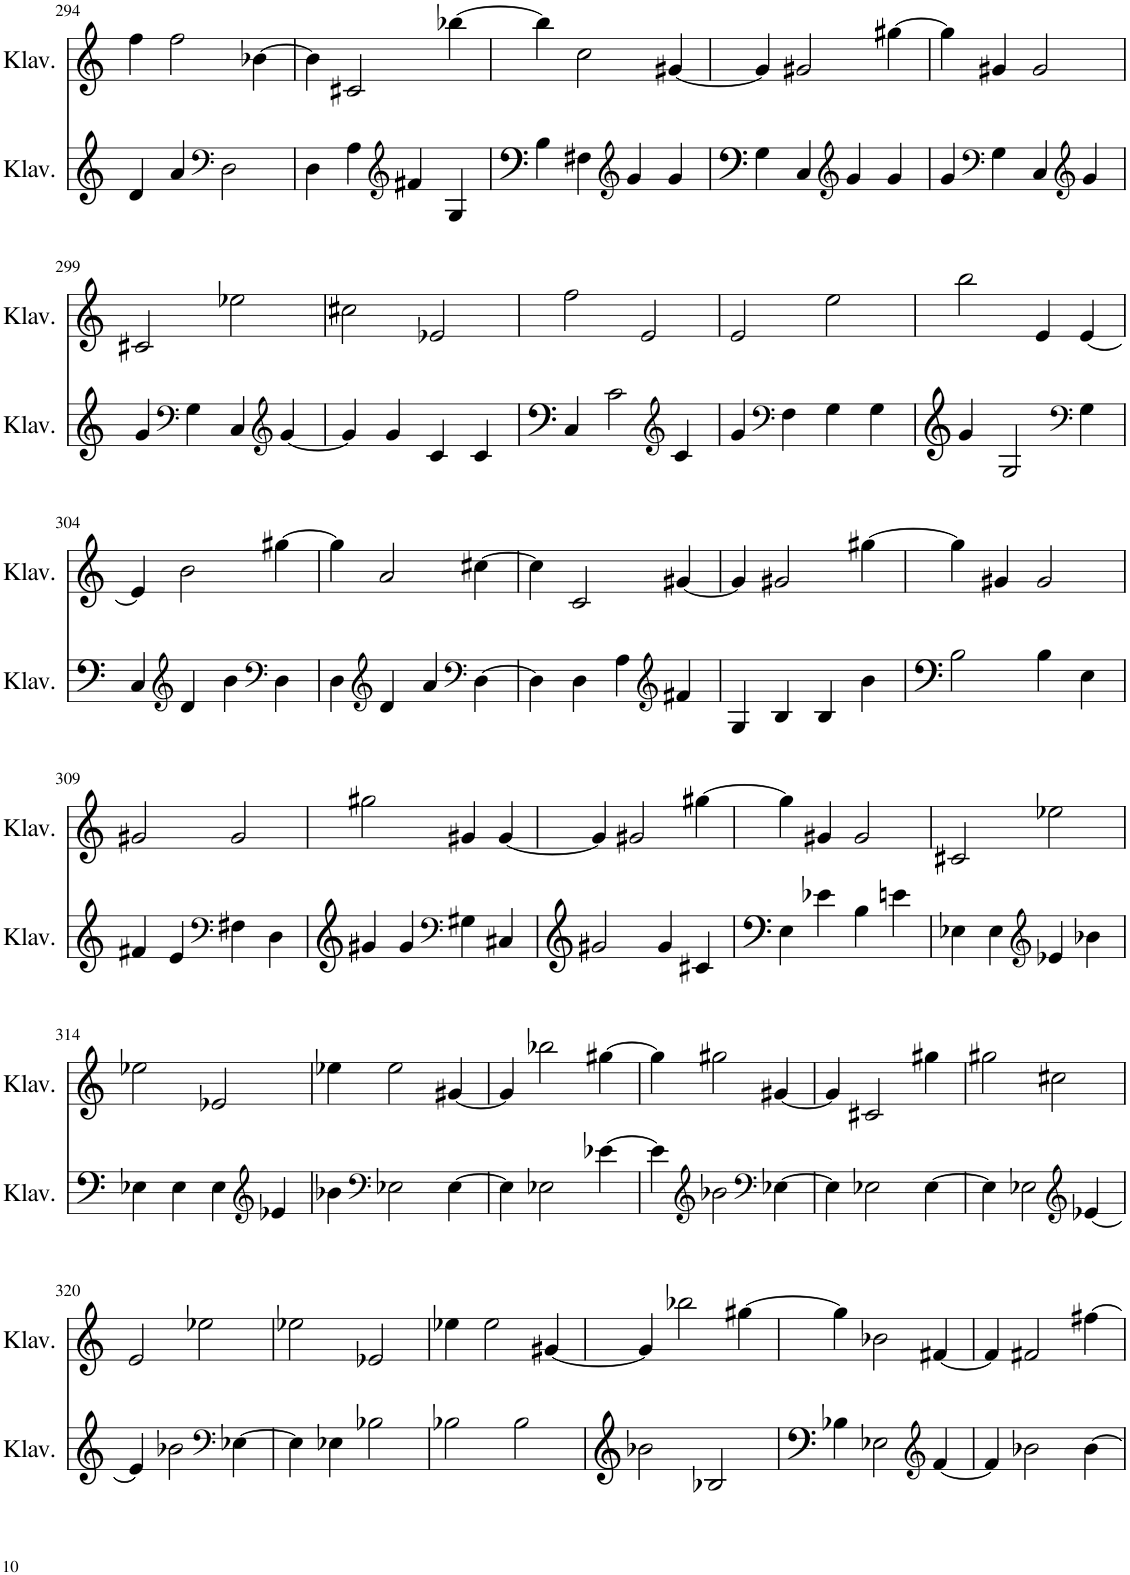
**kern	**kern
*part2	*part1
*staff2	*staff1
*I"Klavier	*I"Klavier
*I'Klav.	*I'Klav.
!!LO:PB:g=z
*clefF4	*clefG2
*k[]	*k[]
*M4/4	*M4/4
=294	=294
4d/	4ff\
4a/	2ff\
*clefF4	*
2D\	.
.	[4b-X\
=295	=295
4D\	4b-\]
4A\	2c#X/
*clefG2	*
4f#X/	.
4G/	[4bb-X\
=296	=296
4B\	4bb-\]
4F#X\	2cc\
*clefG2	*
4g/	.
4g/	[4g#X/
=297	=297
4G\	4g#/]
4C/	2g#X/
*clefG2	*
4g/	.
4g/	[4gg#X\
=298	=298
4g/	4gg#\]
*clefF4	*
4G\	4g#X/
4C/	2g#/
*clefG2	*
4g/	.
!!LO:LB:g=z
=299	=299
4g/	2c#X/
*clefF4	*
4G\	.
4C/	2ee-X\
*clefG2	*
[4g/	.
=300	=300
4g/]	2cc#X\
4g/	.
4c/	2e-X/
4c/	.
=301	=301
4C/	2ff\
2c\	.
.	2e/
*clefG2	*
4c/	.
=302	=302
4g/	2e/
*clefF4	*
4F\	.
4G\	2ee\
4G\	.
=303	=303
4g/	2bb\
2G/	.
.	4e/
*clefF4	*
4G\	[4e/
!!LO:LB:g=z
=304	=304
4C/	4e/]
*clefG2	*
4d/	2b\
4b\	.
*clefF4	*
4D\	[4gg#X\
=305	=305
4D\	4gg#\]
*clefG2	*
4d/	2a/
4a/	.
*clefF4	*
[4D\	[4cc#X\
=306	=306
4D\]	4cc#\]
4D\	2c/
4A\	.
*clefG2	*
4f#X/	[4g#X/
=307	=307
4G/	4g#/]
4B/	2g#X/
4B/	.
4b\	[4gg#X\
=308	=308
2B\	4gg#\]
.	4g#X/
4B\	2g#/
4E\	.
!!LO:LB:g=z
=309	=309
4f#X/	2g#X/
4e/	.
*clefF4	*
4F#X\	2g#/
4D\	.
=310	=310
4g#X/	2gg#X\
4g#/	.
*clefF4	*
4G#X\	4g#X/
4C#X/	[4g#/
=311	=311
2g#X/	4g#/]
.	2g#X/
4g#/	.
4c#X/	[4gg#X\
=312	=312
4E\	4gg#\]
4e-X\	4g#X/
4B\	2g#/
4en\	.
=313	=313
4E-X\	2c#X/
4E-\	.
*clefG2	*
4e-X/	2ee-X\
4b-X\	.
!!LO:LB:g=z
=314	=314
4E-X\	2ee-X\
4E-\	.
4E-\	2e-X/
*clefG2	*
4e-X/	.
=315	=315
4b-X\	4ee-X\
*clefF4	*
2E-X\	2ee-\
[4E-\	[4g#X/
=316	=316
4E-\]	4g#/]
2E-X\	2bb-X\
[4e-X\	[4gg#X\
=317	=317
4e-\]	4gg#\]
*clefG2	*
2b-X\	2gg#X\
*clefF4	*
[4E-X\	[4g#X/
=318	=318
4E-\]	4g#/]
2E-X\	2c#X/
[4E-\	4gg#X\
=319	=319
4E-\]	2gg#X\
2E-X\	.
.	2cc#X\
*clefG2	*
[4e-X/	.
!!LO:LB:g=z
=320	=320
4e-/]	2e/
2b-X\	.
.	2ee-X\
*clefF4	*
[4E-X\	.
=321	=321
4E-\]	2ee-X\
4E-X\	.
2B-X\	2e-X/
=322	=322
2B-X\	4ee-X\
.	2ee-\
2B-\	.
.	[4g#X/
=323	=323
2b-X\	4g#/]
.	2bb-X\
2B-X/	.
.	[4gg#X\
=324	=324
4B-X\	4gg#\]
2E-X\	2b-X\
*clefG2	*
[4f/	[4f#X/
=325	=325
4f/]	4f#/]
2b-X\	2f#X/
[4b-\	[4ff#X\
=	=
*-	*-
